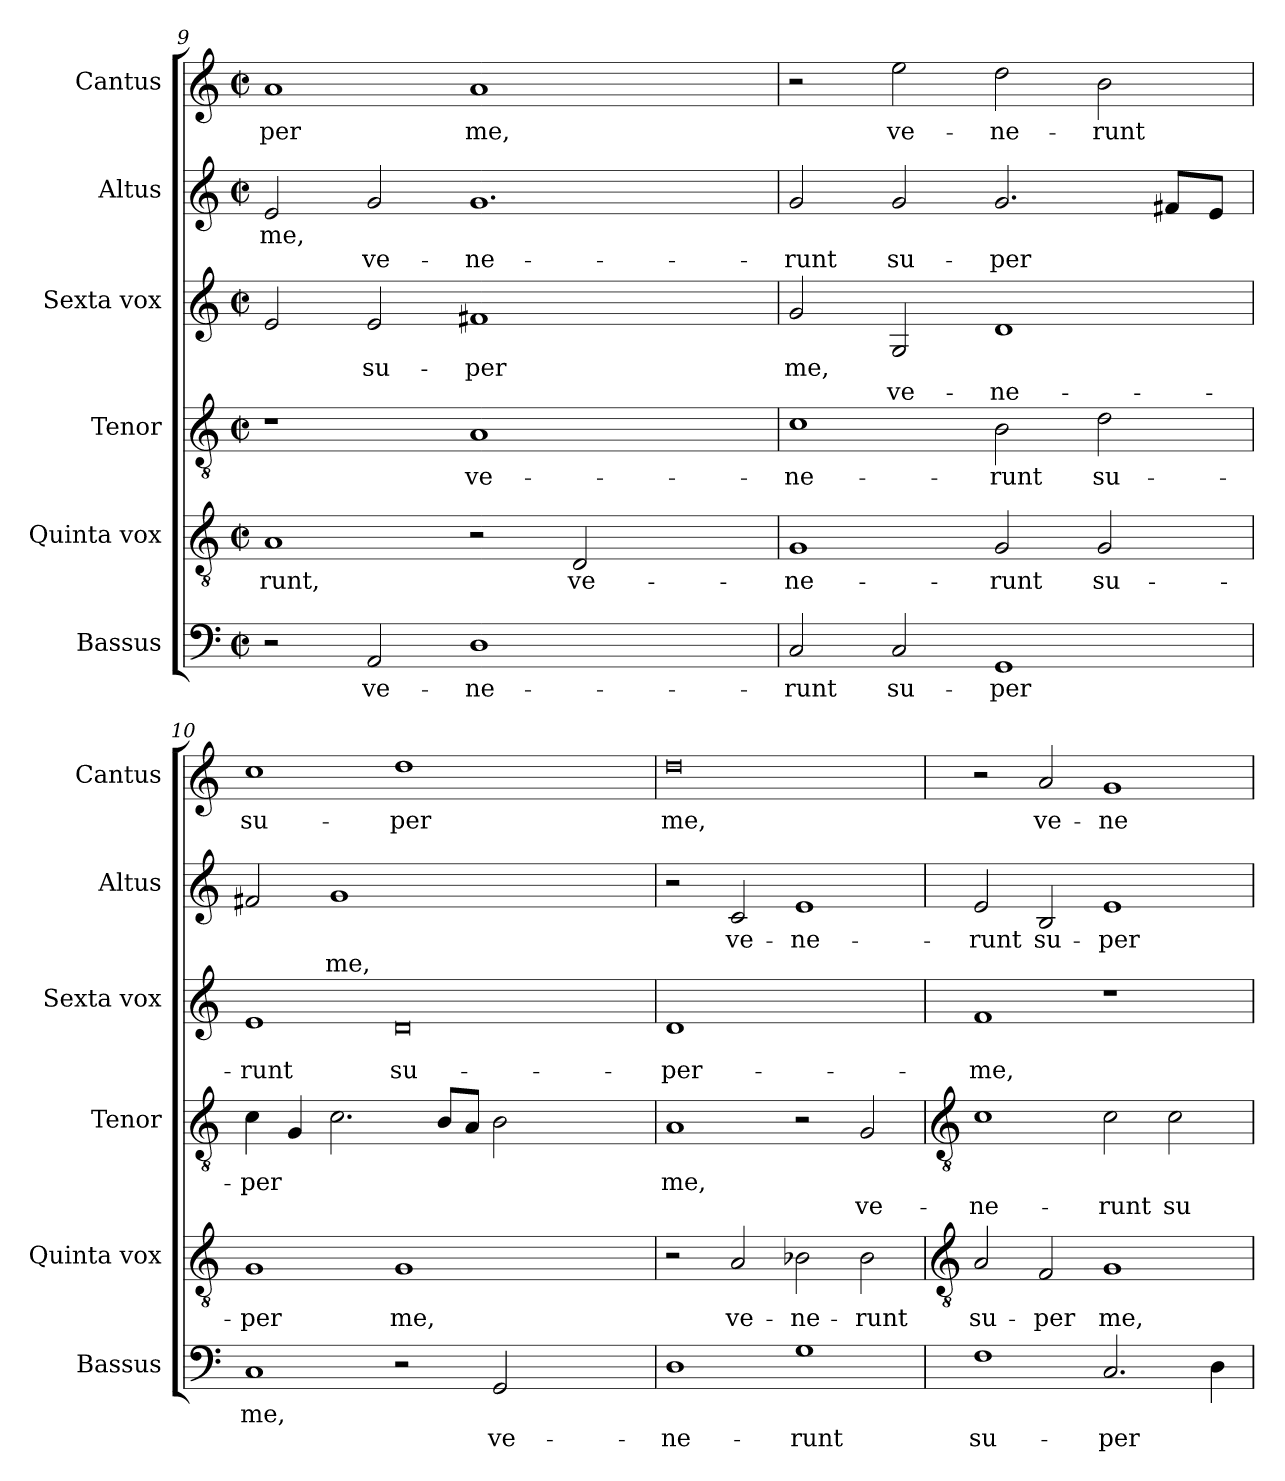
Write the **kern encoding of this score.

**kern	**text	**text	**kern	**text	**kern	**text	**text	**kern	**text	**text	**kern	**text	**text	**kern	**text
*part6	*part6	*part6	*part5	*part5	*part4	*part4	*part4	*part3	*part3	*part3	*part2	*part2	*part2	*part1	*part1
*staff6	*staff6	*staff6	*staff5	*staff5	*staff4	*staff4	*staff4	*staff3	*staff3	*staff3	*staff2	*staff2	*staff2	*staff1	*staff1
*I"Bassus	*	*	*I"Quinta vox	*	*I"Tenor	*	*	*I"Sexta vox	*	*	*I"Altus	*	*	*I"Cantus	*
*I'Bassus	*	*	*I'Quinta vox	*	*I'Tenor	*	*	*I'Sexta vox	*	*	*I'Altus	*	*	*I'Cantus	*
*clefF4	*	*	*clefGv2	*	*clefGv2	*	*	*clefG2	*	*	*clefG2	*	*	*clefG2	*
*k[]	*	*	*k[]	*	*k[]	*	*	*k[]	*	*	*k[]	*	*	*k[]	*
*C:	*	*	*C:	*	*C:	*	*	*C:	*	*	*C:	*	*	*C:	*
*M4/2	*	*	*M4/2	*	*M4/2	*	*	*M4/2	*	*	*M4/2	*	*	*M4/2	*
*met(c|)	*	*	*met(c|)	*	*met(c|)	*	*	*met(c|)	*	*	*met(c|)	*	*	*met(c|)	*
=9	=9	=9	=9	=9	=9	=9	=9	=9	=9	=9	=9	=9	=9	=9	=9
!	!	!	!	!LO:LY:b	!	!	!	!	!	!	!	!LO:LY:b	!	!	!LO:LY:b
2r	.	.	1A	-runt,	1r	.	.	2e	.	.	2e	-me,	.	1a	-per
!	!LO:LY:b	!	!	!	!	!	!	!	!LO:LY:b	!	!	!	!LO:LY:b	!	!
2AA	ve-	.	.	.	.	.	.	2e	su-	.	2g	.	ve-	.	.
!	!LO:LY:b	!	!	!	!	!LO:LY:b	!	!	!LO:LY:b	!	!	!	!LO:LY:b	!	!LO:LY:b
1D	-ne-	.	2r	.	1A	ve-	.	1f#X	-per	.	1.g	.	-ne-	1a	me,
!	!	!	!	!LO:LY:b	!	!	!	!	!	!	!	!	!	!	!
.	.	.	2D	ve-	.	.	.	.	.	.	.	.	.	.	.
2ryy	.	.	2ryy	.	2ryy	.	.	2ryy	.	.	.	.	.	2ryy	.
=10	=10	=10	=10	=10	=10	=10	=10	=10	=10	=10	=10	=10	=10	=10	=10
!	!LO:LY:b	!	!	!LO:LY:b	!	!LO:LY:b	!	!	!LO:LY:b	!	!	!	!LO:LY:b	!	!
2C	-runt	.	1G	-ne-	1c	-ne-	.	2g	me,	.	2g	.	-runt	2r	.
!	!LO:LY:b	!	!	!	!	!	!	!	!	!LO:LY:b	!	!	!LO:LY:b	!	!LO:LY:b
2C	su-	.	.	.	.	.	.	2G	.	ve-	2g	.	su-	2ee	ve-
!	!LO:LY:b	!	!	!LO:LY:b	!	!LO:LY:b	!	!	!	!LO:LY:b	!	!	!LO:LY:b	!	!LO:LY:b
1GG	-per	.	2G	-runt	2B	-runt	.	1d	.	-ne-	2.g	.	-per	2dd	-ne-
!	!	!	!	!LO:LY:b	!	!LO:LY:b	!	!	!	!	!	!	!	!	!LO:LY:b
.	.	.	2G	su-	2d	su-	.	.	.	.	.	.	.	2b	-runt
.	.	.	.	.	.	.	.	.	.	.	8f#L	.	.	.	.
.	.	.	.	.	.	.	.	.	.	.	8eJ	.	.	.	.
=10A	=10A	=10A	=10A	=10A	=10A	=10A	=10A	=10A	=10A	=10A	=10A	=10A	=10A	=10A	=10A
!	!LO:LY:b	!	!	!LO:LY:b	!	!LO:LY:b	!	!	!	!LO:LY:b	!	!	!	!	!LO:LY:b
1C	me,	.	1G	-per	4c	-per	.	1e	.	-runt	2f#X	.	.	1cc	su-
.	.	.	.	.	4G	.	.	.	.	.	.	.	.	.	.
!	!	!	!	!	!	!	!	!	!	!	!	!	!LO:LY:b	!	!
.	.	.	.	.	2.c	.	.	.	.	.	1g	.	me,	.	.
!	!	!	!	!LO:LY:b	!	!	!	!	!	!LO:LY:b	!	!	!	!	!LO:LY:b
2r	.	.	1G	me,	.	.	.	0d	.	su-	.	.	.	1dd	-per
.	.	.	.	.	8BL	.	.	.	.	.	.	.	.	.	.
.	.	.	.	.	8AJ	.	.	.	.	.	.	.	.	.	.
!	!	!LO:LY:b	!	!	!	!	!	!	!	!	!	!	!	!	!
2GG	.	ve-	.	.	2B	.	.	.	.	.	1.ryy	.	.	.	.
1ryy	.	.	1ryy	.	1ryy	.	.	.	.	.	.	.	.	1ryy	.
!!LO:LB:g=z
=11A	=11A	=11A	=11A	=11A	=11A	=11A	=11A	=11A	=11A	=11A	=11A	=11A	=11A	=11A	=11A
!	!	!LO:LY:b	!	!	!	!LO:LY:b	!	!	!	!LO:LY:b	!	!	!	!	!LO:LY:b
1D	.	-ne-	2r	.	1A	me,	.	1d	.	-per-	2r	.	.	0dd	me,
!	!	!	!	!LO:LY:b	!	!	!	!	!	!	!	!LO:LY:b	!	!	!
.	.	.	2A	ve-	.	.	.	.	.	.	2c	ve-	.	.	.
!	!	!LO:LY:b	!	!LO:LY:b	!	!	!	!	!	!	!	!LO:LY:b	!	!	!
1G	.	-runt	2B-X	-ne-	2r	.	.	1ryy	.	.	1e	-ne-	.	.	.
!	!	!	!	!LO:LY:b	!	!	!LO:LY:b	!	!	!	!	!	!	!	!
.	.	.	2B-	-runt	2G	.	ve-	.	.	.	.	.	.	.	.
!!LO:LB:g=z
=12	=12	=12	=12	=12	=12	=12	=12	=12	=12	=12	=12	=12	=12	=12	=12
*	*	*	*clefGv2	*	*clefGv2	*	*	*	*	*	*	*	*	*	*
!	!	!LO:LY:b	!	!LO:LY:b	!	!	!LO:LY:b	!	!	!LO:LY:b	!	!LO:LY:b	!	!	!
1F	.	su-	2A	su-	1c	.	-ne-	1f	.	-me,	2e	-runt	.	2r	.
!	!	!	!	!LO:LY:b	!	!	!	!	!	!	!	!LO:LY:b	!	!	!LO:LY:b
.	.	.	2F	-per	.	.	.	.	.	.	2B	su-	.	2a	ve-
!	!	!LO:LY:b	!	!LO:LY:b	!	!	!LO:LY:b	!	!	!	!	!LO:LY:b	!	!	!LO:LY:b
2.C	.	-per	1G	me,	2c	.	-runt	1r	.	.	1e	-per	.	1g	-ne-
!	!	!	!	!	!	!	!LO:LY:b	!	!	!	!	!	!	!	!
.	.	.	.	.	2c	.	su-	.	.	.	.	.	.	.	.
4D	.	.	.	.	.	.	.	.	.	.	.	.	.	.	.
=	=	=	=	=	=	=	=	=	=	=	=	=	=	=	=
*-	*-	*-	*-	*-	*-	*-	*-	*-	*-	*-	*-	*-	*-	*-	*-
